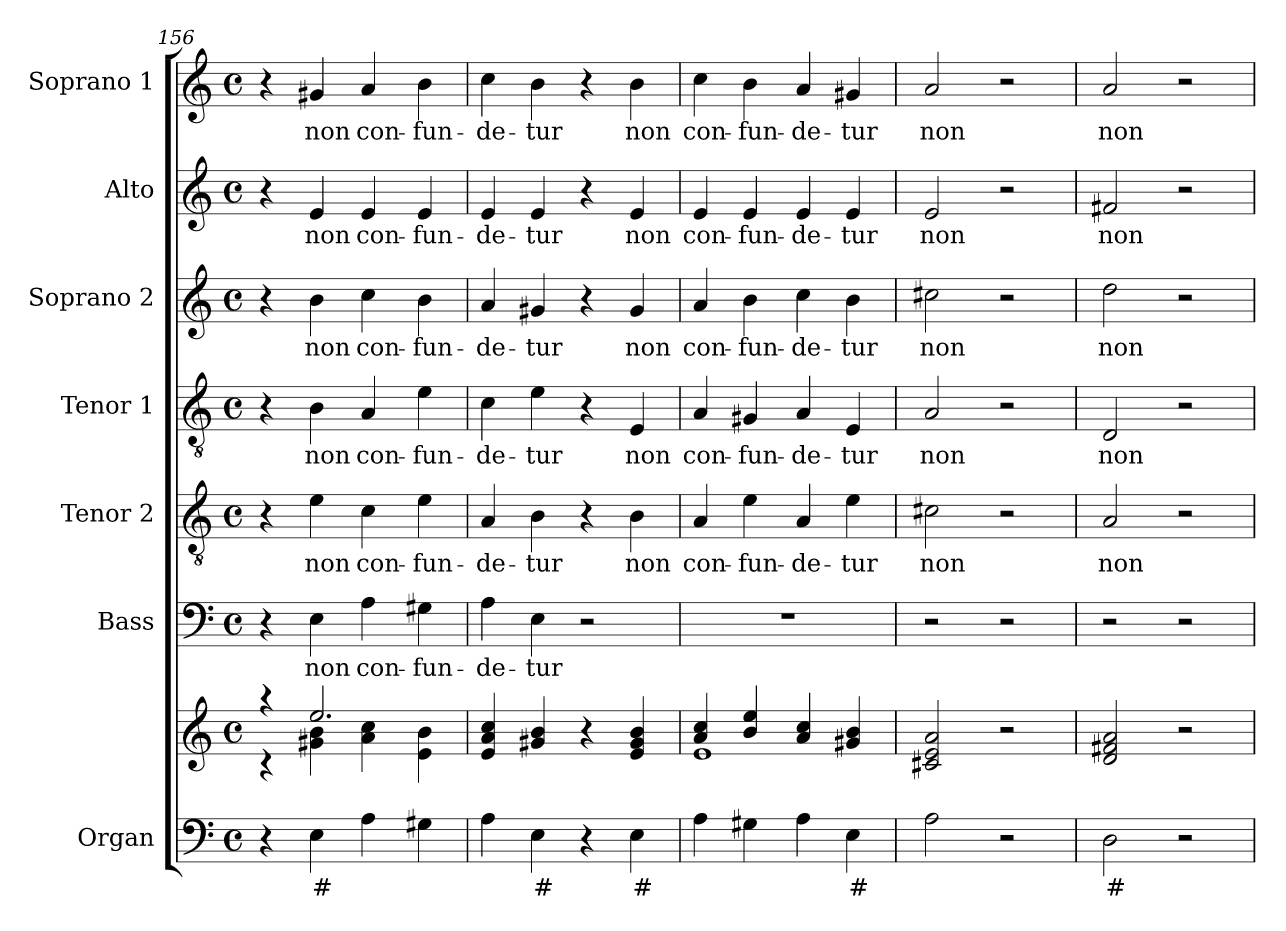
**kern	**text	**kern	**kern	**text	**kern	**text	**kern	**text	**kern	**text	**kern	**text	**kern	**text
*part7	*part7	*part7	*part6	*part6	*part5	*part5	*part4	*part4	*part3	*part3	*part2	*part2	*part1	*part1
*staff8	*staff8	*staff7	*staff6	*staff6	*staff5	*staff5	*staff4	*staff4	*staff3	*staff3	*staff2	*staff2	*staff1	*staff1
*I"Organ	*	*	*I"Bass	*	*I"Tenor 2	*	*I"Tenor 1	*	*I"Soprano 2	*	*I"Alto	*	*I"Soprano 1	*
*I'Org.	*	*	*I'B	*	*I'T 2	*	*I'T 1	*	*I'S 2	*	*I'A	*	*I'S 1	*
*clefF4	*	*clefG2	*clefF4	*	*clefGv2	*	*clefGv2	*	*clefG2	*	*clefG2	*	*clefG2	*
*k[]	*	*k[]	*k[]	*	*k[]	*	*k[]	*	*k[]	*	*k[]	*	*k[]	*
*M4/4	*	*M4/4	*M4/4	*	*M4/4	*	*M4/4	*	*M4/4	*	*M4/4	*	*M4/4	*
*met(c)	*	*met(c)	*met(c)	*	*met(c)	*	*met(c)	*	*met(c)	*	*met(c)	*	*met(c)	*
=156	=156	=156	=156	=156	=156	=156	=156	=156	=156	=156	=156	=156	=156	=156
*	*	*^	*	*	*	*	*	*	*	*	*	*	*	*
4r	.	4raa	4rc	4r	.	4r	.	4r	.	4r	.	4r	.	4r	.
!	!LO:LY:b	!	!	!	!LO:LY:b	!	!LO:LY:b	!	!LO:LY:b	!	!LO:LY:b	!	!LO:LY:b	!	!LO:LY:b
4E\	#	2.ee!/	4g#X!\ 4b!\	4E\	non	4e\	non	4B\	non	4b\	non	4e/	non	4g#X/	non
!	!	!	!	!	!LO:LY:b	!	!LO:LY:b	!	!LO:LY:b	!	!LO:LY:b	!	!LO:LY:b	!	!LO:LY:b
4A\	.	.	4a!\ 4cc!\	4A\	con-	4c\	con-	4A/	con-	4cc\	con-	4e/	con-	4a/	con-
!	!	!	!	!	!LO:LY:b	!	!LO:LY:b	!	!LO:LY:b	!	!LO:LY:b	!	!LO:LY:b	!	!LO:LY:b
4G#X\	.	.	4e!\ 4b!\	4G#X\	-fun-	4e\	-fun-	4e\	-fun-	4b\	-fun-	4e/	-fun-	4b\	-fun-
=157	=157	=157	=157	=157	=157	=157	=157	=157	=157	=157	=157	=157	=157	=157	=157
!	!	!	!	!	!LO:LY:b	!	!LO:LY:b	!	!LO:LY:b	!	!LO:LY:b	!	!LO:LY:b	!	!LO:LY:b
*	*	*v	*v	*	*	*	*	*	*	*	*	*	*	*	*
4A\	.	4e!/ 4a!/ 4cc!/	4A\	-de-	4A/	-de-	4c\	-de-	4a/	-de-	4e/	-de-	4cc\	-de-
!	!LO:LY:b	!	!	!LO:LY:b	!	!LO:LY:b	!	!LO:LY:b	!	!LO:LY:b	!	!LO:LY:b	!	!LO:LY:b
4E\	#	4g#X!/ 4b!/	4E\	-tur	4B\	-tur	4e\	-tur	4g#X/	-tur	4e/	-tur	4b\	-tur
4r	.	4r	2r	.	4r	.	4r	.	4r	.	4r	.	4r	.
!	!LO:LY:b	!	!	!	!	!LO:LY:b	!	!LO:LY:b	!	!LO:LY:b	!	!LO:LY:b	!	!LO:LY:b
4E\	#	4e!/ 4g#!/ 4b!/	.	.	4B\	non	4E/	non	4g#/	non	4e/	non	4b\	non
=158	=158	=158	=158	=158	=158	=158	=158	=158	=158	=158	=158	=158	=158	=158
*	*	*^	*	*	*	*	*	*	*	*	*	*	*	*
!	!	!	!	!	!	!	!LO:LY:b	!	!LO:LY:b	!	!LO:LY:b	!	!LO:LY:b	!	!LO:LY:b
4A\	.	4a!/ 4cc!/	1e!	1r	.	4A/	con-	4A/	con-	4a/	con-	4e/	con-	4cc\	con-
!	!	!	!	!	!	!	!LO:LY:b	!	!LO:LY:b	!	!LO:LY:b	!	!LO:LY:b	!	!LO:LY:b
4G#X\	.	4b!/ 4ee!/	.	.	.	4e\	-fun-	4G#X/	-fun-	4b\	-fun-	4e/	-fun-	4b\	-fun-
!	!	!	!	!	!	!	!LO:LY:b	!	!LO:LY:b	!	!LO:LY:b	!	!LO:LY:b	!	!LO:LY:b
4A\	.	4a!/ 4cc!/	.	.	.	4A/	-de-	4A/	-de-	4cc\	-de-	4e/	-de-	4a/	-de-
!	!LO:LY:b	!	!	!	!	!	!LO:LY:b	!	!LO:LY:b	!	!LO:LY:b	!	!LO:LY:b	!	!LO:LY:b
4E\	#	4g#X!/ 4b!/	.	.	.	4e\	-tur	4E/	-tur	4b\	-tur	4e/	-tur	4g#X/	-tur
*	*	*v	*v	*	*	*	*	*	*	*	*	*	*	*	*
=159	=159	=159	=159	=159	=159	=159	=159	=159	=159	=159	=159	=159	=159	=159
!	!	!	!	!	!	!LO:LY:b	!	!LO:LY:b	!	!LO:LY:b	!	!LO:LY:b	!	!LO:LY:b
2A\	.	2c#X!/ 2e!/ 2a!/	2r	.	2c#X\	non	2A/	non	2cc#X\	non	2e/	non	2a/	non
2r	.	2r	2r	.	2r	.	2r	.	2r	.	2r	.	2r	.
!!LO:PB:g=z
=160	=160	=160	=160	=160	=160	=160	=160	=160	=160	=160	=160	=160	=160	=160
!	!LO:LY:b	!	!	!	!	!LO:LY:b	!	!LO:LY:b	!	!LO:LY:b	!	!LO:LY:b	!	!LO:LY:b
2D\	#	2d!/ 2f#X!/ 2a!/	2r	.	2A/	non	2D/	non	2dd\	non	2f#X/	non	2a/	non
2r	.	2r	2r	.	2r	.	2r	.	2r	.	2r	.	2r	.
=	=	=	=	=	=	=	=	=	=	=	=	=	=	=
*-	*-	*-	*-	*-	*-	*-	*-	*-	*-	*-	*-	*-	*-	*-
